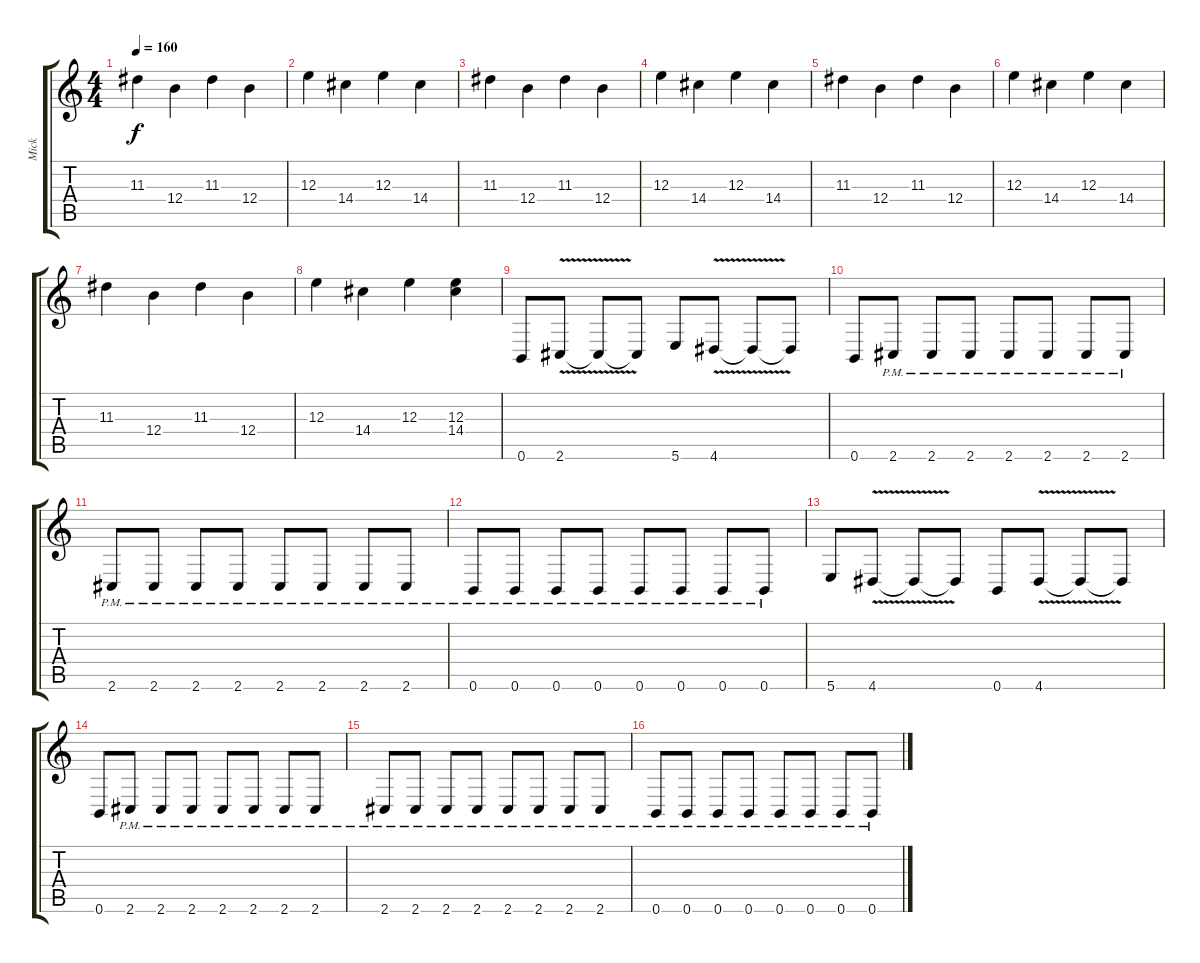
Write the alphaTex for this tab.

\track ("Mick" "Mick") {instrument distortionguitar}
\staff {score tabs}
\tuning (Db4 Ab3 E3 B2 Gb2 B1) {hide}
\ts (4 4)
\tempo 160
\clef g2
\ks c
11.3.4{dy f} 12.4.4 11.3.4 12.4.4 |
12.3.4 14.4.4 12.3.4 14.4.4 |
11.3.4 12.4.4 11.3.4 12.4.4 |
12.3.4 14.4.4 12.3.4 14.4.4 |
11.3.4 12.4.4 11.3.4 12.4.4 |
12.3.4 14.4.4 12.3.4 14.4.4 |
11.3.4 12.4.4 11.3.4 12.4.4 |
12.3.4 14.4.4 12.3.4 (12.3 14.4).4 |
0.6.8 2.6{v}.8 2.6{t}.8 2.6{t}.8 5.6.8 4.6{v}.8 4.6{t}.8 4.6{t}.8 |
0.6.8 2.6{pm}.8 2.6{pm}.8 2.6{pm}.8 2.6{pm}.8 2.6{pm}.8 2.6{pm}.8 2.6{pm}.8 |
2.6{pm}.8 2.6{pm}.8 2.6{pm}.8 2.6{pm}.8 2.6{pm}.8 2.6{pm}.8 2.6{pm}.8 2.6{pm}.8 |
0.6{pm}.8 0.6{pm}.8 0.6{pm}.8 0.6{pm}.8 0.6{pm}.8 0.6{pm}.8 0.6{pm}.8 0.6{pm}.8 |
5.6.8 4.6{v}.8 4.6{t}.8 4.6{t}.8 0.6.8 4.6{v}.8 4.6{t}.8 4.6{t}.8 |
0.6.8 2.6{pm}.8 2.6{pm}.8 2.6{pm}.8 2.6{pm}.8 2.6{pm}.8 2.6{pm}.8 2.6{pm}.8 |
2.6{pm}.8 2.6{pm}.8 2.6{pm}.8 2.6{pm}.8 2.6{pm}.8 2.6{pm}.8 2.6{pm}.8 2.6{pm}.8 |
0.6{pm}.8 0.6{pm}.8 0.6{pm}.8 0.6{pm}.8 0.6{pm}.8 0.6{pm}.8 0.6{pm}.8 0.6{pm}.8
